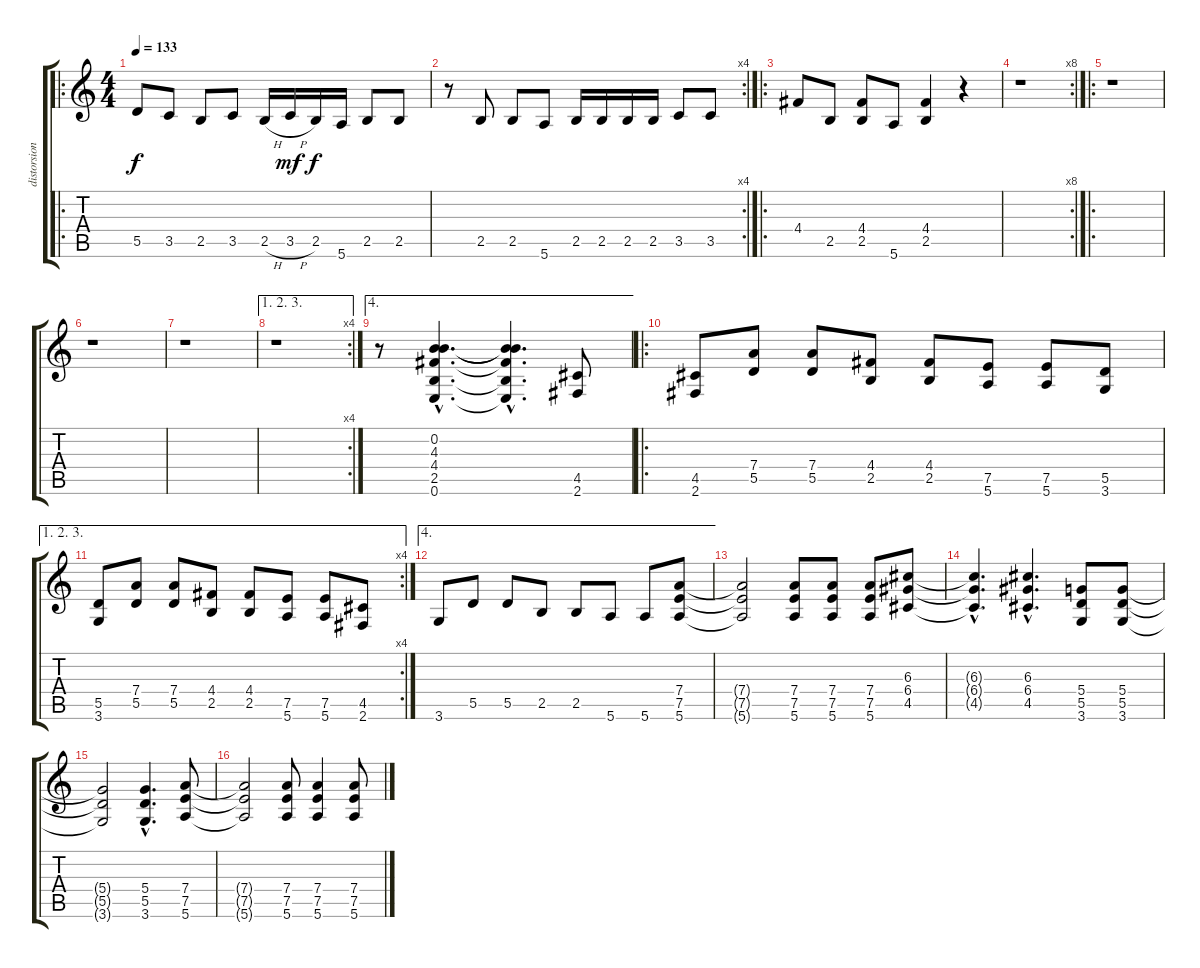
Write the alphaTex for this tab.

\track ("distorsion guitar" "distorsion") {instrument distortionguitar}
\staff {score tabs}
\tuning (E4 B3 G3 D3 A2 E2) {hide}
\ro
\ts (4 4)
\tempo 133
\clef g2
\ks c
5.5.8{dy f instrument distortionguitar} 3.5.8 2.5.8 3.5.8 2.5{h}.16 3.5{h}.16{dy mf} 2.5.16{dy f} 5.6.16 2.5.8 2.5.8 |
\rc 4
r.8 2.5.8 2.5.8 5.6.8 2.5.16 2.5.16 2.5.16 2.5.16 3.5.8 3.5.8 |
\ro
4.4.8 2.5.8 (4.4 2.5).8 5.6.8 (4.4 2.5).4 r.4 |
\rc 8
r.1 |
\ro
r.1 |
r.1 |
r.1 |
\ae (1 2 3)
\rc 4
r.1 |
\ae 4
r.8 (0.2{hac} 4.3{hac} 4.4{hac} 2.5{hac} 0.6{hac}).4{d} (0.2{hac t} 4.3{hac t} 4.4{hac t} 2.5{hac t} 0.6{hac t}).4{d} (4.5 2.6).8 |
\ro
(4.5 2.6).8 (7.4 5.5).8 (7.4 5.5).8 (4.4 2.5).8 (4.4 2.5).8 (7.5 5.6).8 (7.5 5.6).8 (5.5 3.6).8 |
\ae (1 2 3)
\rc 4
(5.5 3.6).8 (7.4 5.5).8 (7.4 5.5).8 (4.4 2.5).8 (4.4 2.5).8 (7.5 5.6).8 (7.5 5.6).8 (4.5 2.6).8 |
\ae 4
3.6.8 5.5.8 5.5.8 2.5.8 2.5.8 5.6.8 5.6.8 (7.4 7.5 5.6).8 |
(7.4{t} 7.5{t} 5.6{t}).2 (7.4 7.5 5.6).8 (7.4 7.5 5.6).8 (7.4 7.5 5.6).8 (6.3 6.4 4.5).8 |
(6.3{hac t} 6.4{hac t} 4.5{hac t}).4{d} (6.3{hac} 6.4{hac} 4.5{hac}).4{d} (5.4 5.5 3.6).8 (5.4 5.5 3.6).8 |
(5.4{t} 5.5{t} 3.6{t}).2 (5.4{hac} 5.5{hac} 3.6{hac}).4{d} (7.4 7.5 5.6).8 |
(7.4{t} 7.5{t} 5.6{t}).2 (7.4 7.5 5.6).8 (7.4 7.5 5.6).4 (7.4 7.5 5.6).8
